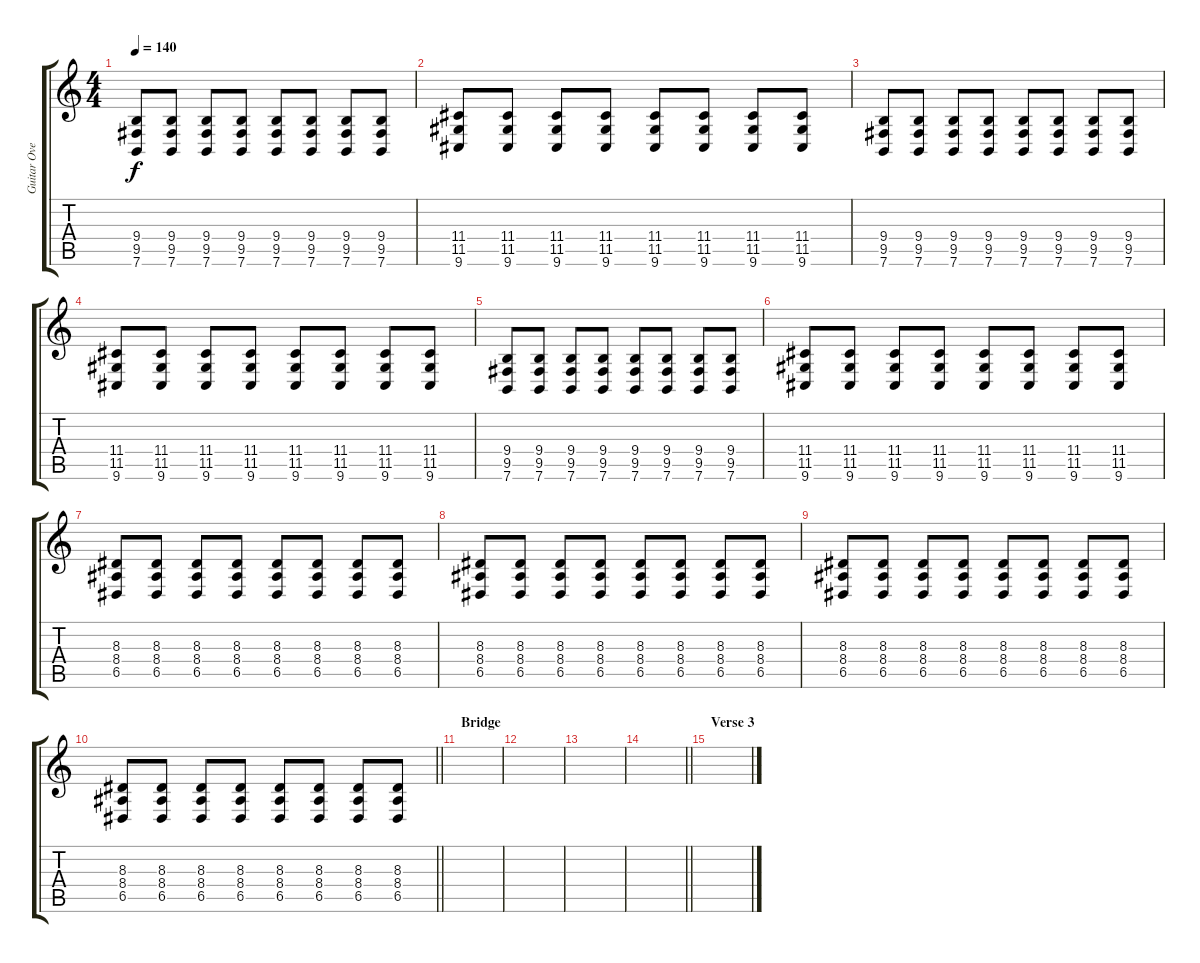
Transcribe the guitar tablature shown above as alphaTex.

\track ("Guitar Overdub" "Guitar Ove") {instrument pad4choir}
\staff {score tabs}
\tuning (E4 B3 G3 D3 A2 E2) {hide}
\ts (4 4)
\tempo 140
\clef g2
\ks c
(9.4 9.5 7.6).8{dy f} (9.4 9.5 7.6).8 (9.4 9.5 7.6).8 (9.4 9.5 7.6).8 (9.4 9.5 7.6).8 (9.4 9.5 7.6).8 (9.4 9.5 7.6).8 (9.4 9.5 7.6).8 |
(11.4 11.5 9.6).8 (11.4 11.5 9.6).8 (11.4 11.5 9.6).8 (11.4 11.5 9.6).8 (11.4 11.5 9.6).8 (11.4 11.5 9.6).8 (11.4 11.5 9.6).8 (11.4 11.5 9.6).8 |
(9.4 9.5 7.6).8 (9.4 9.5 7.6).8 (9.4 9.5 7.6).8 (9.4 9.5 7.6).8 (9.4 9.5 7.6).8 (9.4 9.5 7.6).8 (9.4 9.5 7.6).8 (9.4 9.5 7.6).8 |
(11.4 11.5 9.6).8 (11.4 11.5 9.6).8 (11.4 11.5 9.6).8 (11.4 11.5 9.6).8 (11.4 11.5 9.6).8 (11.4 11.5 9.6).8 (11.4 11.5 9.6).8 (11.4 11.5 9.6).8 |
(9.4 9.5 7.6).8 (9.4 9.5 7.6).8 (9.4 9.5 7.6).8 (9.4 9.5 7.6).8 (9.4 9.5 7.6).8 (9.4 9.5 7.6).8 (9.4 9.5 7.6).8 (9.4 9.5 7.6).8 |
(11.4 11.5 9.6).8 (11.4 11.5 9.6).8 (11.4 11.5 9.6).8 (11.4 11.5 9.6).8 (11.4 11.5 9.6).8 (11.4 11.5 9.6).8 (11.4 11.5 9.6).8 (11.4 11.5 9.6).8 |
(8.3 8.4 6.5).8 (8.3 8.4 6.5).8 (8.3 8.4 6.5).8 (8.3 8.4 6.5).8 (8.3 8.4 6.5).8 (8.3 8.4 6.5).8 (8.3 8.4 6.5).8 (8.3 8.4 6.5).8 |
(8.3 8.4 6.5).8 (8.3 8.4 6.5).8 (8.3 8.4 6.5).8 (8.3 8.4 6.5).8 (8.3 8.4 6.5).8 (8.3 8.4 6.5).8 (8.3 8.4 6.5).8 (8.3 8.4 6.5).8 |
(8.3 8.4 6.5).8 (8.3 8.4 6.5).8 (8.3 8.4 6.5).8 (8.3 8.4 6.5).8 (8.3 8.4 6.5).8 (8.3 8.4 6.5).8 (8.3 8.4 6.5).8 (8.3 8.4 6.5).8 |
\barLineRight lightlight
(8.3 8.4 6.5).8 (8.3 8.4 6.5).8 (8.3 8.4 6.5).8 (8.3 8.4 6.5).8 (8.3 8.4 6.5).8 (8.3 8.4 6.5).8 (8.3 8.4 6.5).8 (8.3 8.4 6.5).8 |
\section ("" "Bridge")
|
|
|
\barLineRight lightlight
|
\section ("" "Verse 3")
